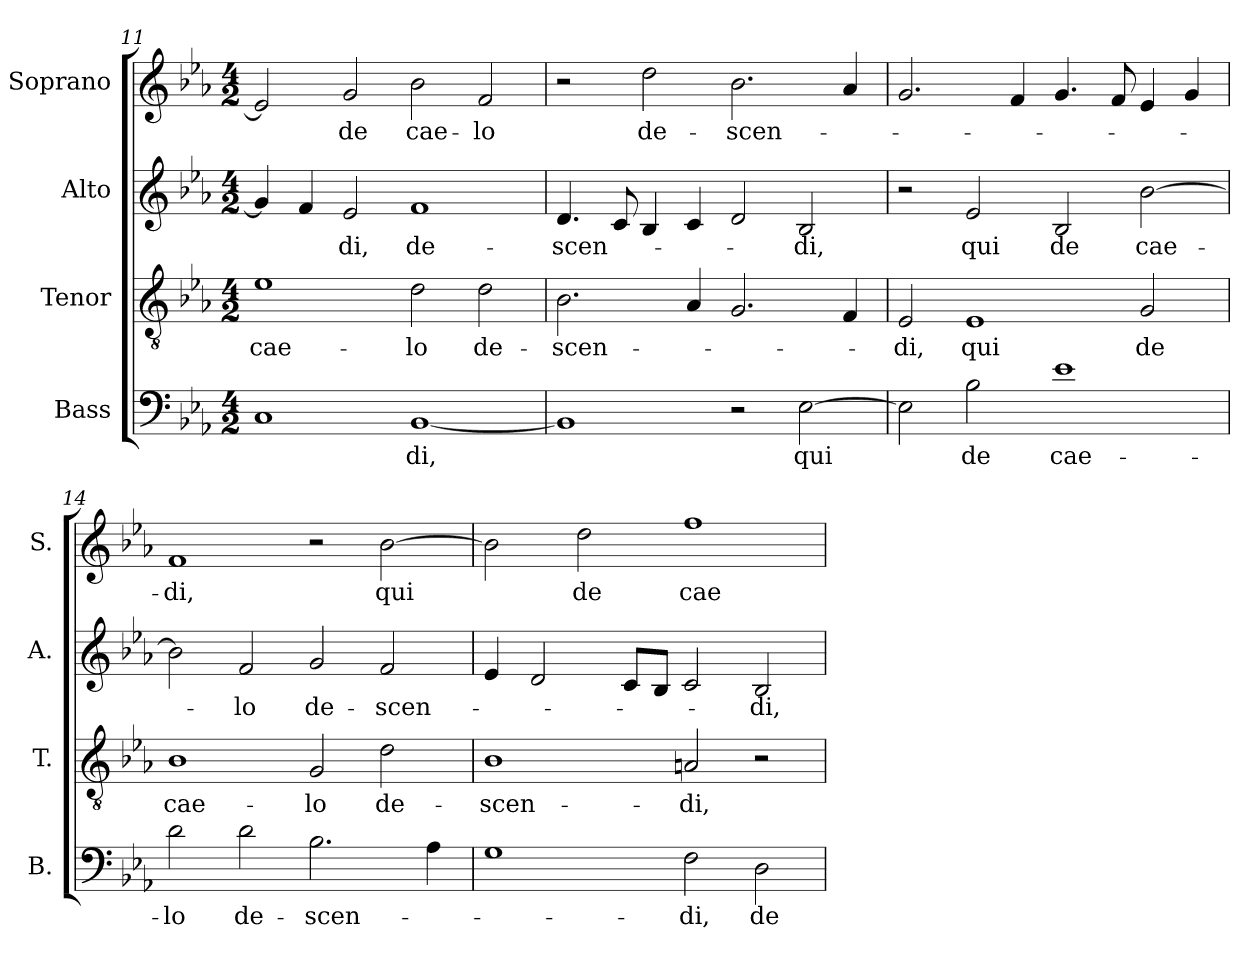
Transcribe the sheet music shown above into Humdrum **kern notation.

**kern	**text	**kern	**text	**kern	**text	**kern	**text
*part4	*part4	*part3	*part3	*part2	*part2	*part1	*part1
*staff4	*staff4	*staff3	*staff3	*staff2	*staff2	*staff1	*staff1
*I"Bass	*	*I"Tenor	*	*I"Alto	*	*I"Soprano	*
*I'B.	*	*I'T.	*	*I'A.	*	*I'S.	*
*clefF4	*	*clefGv2	*	*clefG2	*	*clefG2	*
*	*	*ITrd7c12	*	*	*	*	*
*k[b-e-a-]	*	*k[b-e-a-]	*	*k[b-e-a-]	*	*k[b-e-a-]	*
*E-:	*	*E-:	*	*E-:	*	*E-:	*
*M4/2	*	*M4/2	*	*M4/2	*	*M4/2	*
=11	=11	=11	=11	=11	=11	=11	=11
!	!	!	!LO:LY:b:color=#000000	!	!	!	!
1Ci	.	1E-i	cae-	4gi/]	.	2e-i/]	.
.	.	.	.	4fi/	.	.	.
!	!	!	!	!	!LO:LY:b:color=#000000	!	!
!	!	!	!	!	!	!	!LO:LY:b:color=#000000
.	.	.	.	2e-i/	-di,	2gi/	de
!	!LO:LY:b:color=#000000	!	!	!	!	!	!
!	!	!	!LO:LY:b:color=#000000	!	!	!	!
!	!	!	!	!	!LO:LY:b:color=#000000	!	!
!	!	!	!	!	!	!	!LO:LY:b:color=#000000
[<1BB-i	-di,	2Di\	-lo	1fi	de-	2b-i\	cae-
!	!	!	!LO:LY:b:color=#000000	!	!	!	!
!	!	!	!	!	!	!	!LO:LY:b:color=#000000
.	.	2Di\	de-	.	.	2fi/	-lo
!!LO:PB:g=z
=12	=12	=12	=12	=12	=12	=12	=12
!	!	!	!LO:LY:b:color=#000000	!	!	!	!
!	!	!	!	!	!LO:LY:b:color=#000000	!	!
1BB-i]	.	2.BB-i\	-scen-	4.di/	-scen-	2r	.
.	.	.	.	8ci/	.	.	.
!	!	!	!	!	!	!	!LO:LY:b:color=#000000
.	.	.	.	4B-i/	.	2ddi\	de-
.	.	4AA-i/	.	4ci/	.	.	.
!	!	!	!	!	!	!	!LO:LY:b:color=#000000
2r	.	2.GGi/	.	2di/	.	2.b-i\	-scen-
!	!LO:LY:b:color=#000000	!	!	!	!	!	!
!	!	!	!	!	!LO:LY:b:color=#000000	!	!
[>2E-i\	qui	.	.	2B-i/	-di,	.	.
.	.	4FFi/	.	.	.	4a-i/	.
=13	=13	=13	=13	=13	=13	=13	=13
!	!	!	!LO:LY:b:color=#000000	!	!	!	!
2E-i\]	.	2EE-i/	-di,	2r	.	2.gi/	.
!	!LO:LY:b:color=#000000	!	!	!	!	!	!
!	!	!	!LO:LY:b:color=#000000	!	!	!	!
!	!	!	!	!	!LO:LY:b:color=#000000	!	!
2B-i\	de	1EE-i	qui	2e-i/	qui	.	.
.	.	.	.	.	.	4fi/	.
!	!LO:LY:b:color=#000000	!	!	!	!	!	!
!	!	!	!	!	!LO:LY:b:color=#000000	!	!
1e-i	cae-	.	.	2B-i/	de	4.gi/	.
.	.	.	.	.	.	8fi/	.
!	!	!	!LO:LY:b:color=#000000	!	!	!	!
!	!	!	!	!	!LO:LY:b:color=#000000	!	!
.	.	2GGi/	de	[>2b-i\	cae-	4e-i/	.
.	.	.	.	.	.	4gi/	.
=14	=14	=14	=14	=14	=14	=14	=14
!	!LO:LY:b:color=#000000	!	!	!	!	!	!
!	!	!	!LO:LY:b:color=#000000	!	!	!	!
!	!	!	!	!	!	!	!LO:LY:b:color=#000000
2di\	-lo	1BB-i	cae-	2b-i\]	.	1fi	-di,
!	!LO:LY:b:color=#000000	!	!	!	!	!	!
!	!	!	!	!	!LO:LY:b:color=#000000	!	!
2di\	de-	.	.	2fi/	-lo	.	.
!	!LO:LY:b:color=#000000	!	!	!	!	!	!
!	!	!	!LO:LY:b:color=#000000	!	!	!	!
!	!	!	!	!	!LO:LY:b:color=#000000	!	!
2.B-i\	-scen-	2GGi/	-lo	2gi/	de-	2r	.
!	!	!	!LO:LY:b:color=#000000	!	!	!	!
!	!	!	!	!	!LO:LY:b:color=#000000	!	!
!	!	!	!	!	!	!	!LO:LY:b:color=#000000
.	.	2Di\	de-	2fi/	-scen-	[>2b-i\	qui
4A-i\	.	.	.	.	.	.	.
=15	=15	=15	=15	=15	=15	=15	=15
!	!	!	!LO:LY:b:color=#000000	!	!	!	!
1Gi	.	1BB-i	-scen-	4e-i/	.	2b-i\]	.
.	.	.	.	2di/	.	.	.
!	!	!	!	!	!	!	!LO:LY:b:color=#000000
.	.	.	.	.	.	2ddi\	de
.	.	.	.	8ci/L	.	.	.
.	.	.	.	8B-i/J	.	.	.
!	!LO:LY:b:color=#000000	!	!	!	!	!	!
!	!	!	!LO:LY:b:color=#000000	!	!	!	!
!	!	!	!	!	!	!	!LO:LY:b:color=#000000
2Fi\	-di,	2AAni/	-di,	2ci/	.	1ffi	cae-
!	!LO:LY:b:color=#000000	!	!	!	!	!	!
!	!	!	!	!	!LO:LY:b:color=#000000	!	!
2Di\	de-	2r	.	2B-i/	-di,	.	.
=	=	=	=	=	=	=	=
*-	*-	*-	*-	*-	*-	*-	*-
